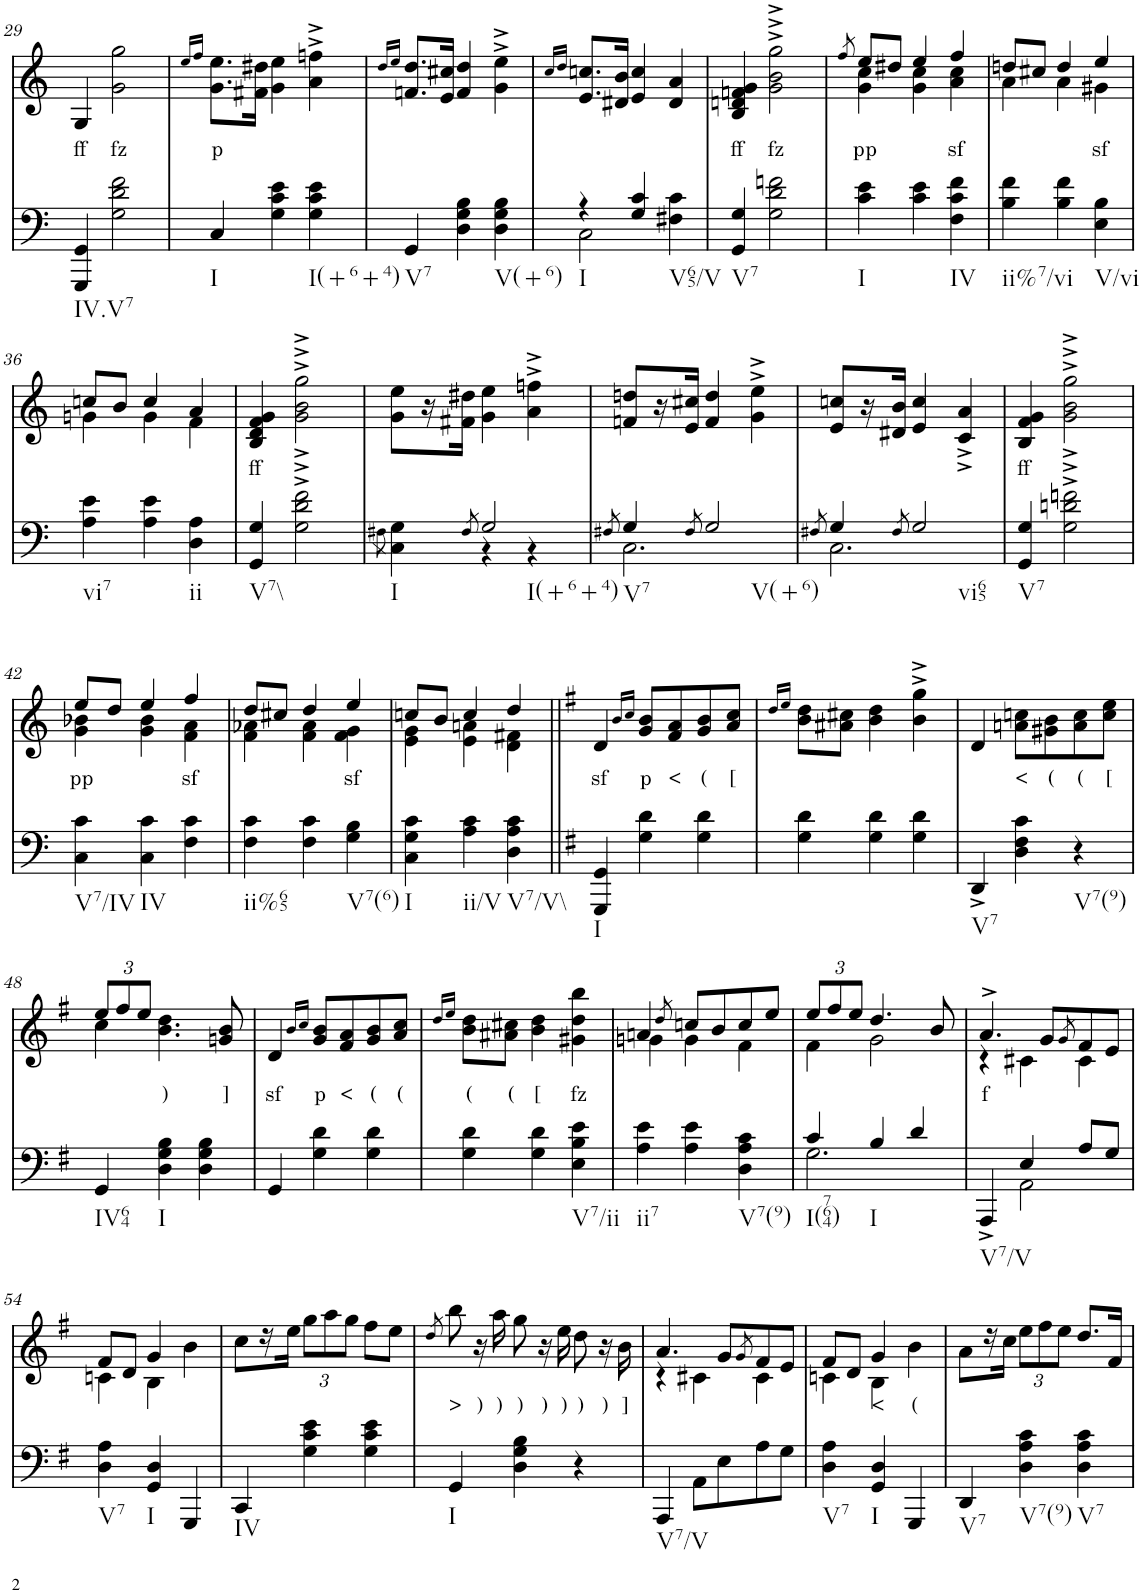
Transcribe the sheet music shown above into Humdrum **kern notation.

**kern	**kern	**text
*part2	*part1	*part1
*staff2	*staff1	*staff1
*I"Piano	*I"Piano	*
*I'Pno	*I'Pno	*
!!LO:PB:g=z
*clefF4	*clefG2	*
*k[]	*k[]	*
*M3/4	*M3/4	*
=29	=29	=29
!LO:TX:b:t=IV.V7	!	!
!	!	!LO:LY:b
4GGG/ 4GG/	4G/	ff
!	!	!LO:LY:b
2G\ 2d\ 2f\	2g\ 2gg\	fz
=30	=30	=30
.	16qee/LL	.
.	16qff/JJ	.
!LO:TX:b:t=I	!	!
!	!	!LO:LY:b
4C/	8.g\ 8.ee\L	p
.	16f#X\ 16dd#X\Jk	.
4G\ 4c\ 4e\	4g\ 4ee\	.
!LO:TX:b:t=I(+6+4)	!	!
4G\ 4c\ 4e\	4a\^ 4ffn\^	.
=31	=31	=31
.	16qdd/LL	.
.	16qee/JJ	.
!LO:TX:b:t=V7	!	!
4GG/	8.fn/ 8.dd/L	.
.	16e/ 16cc#X/Jk	.
4D\ 4G\ 4B\	4f/ 4dd/	.
!LO:TX:b:t=V(+6)	!	!
4D\ 4G\ 4B\	4g\^ 4ee\^	.
=32	=32	=32
.	16qcc/LL	.
.	16qdd/JJ	.
*^	*	*
!LO:TX:b:t=I	!	!	!
4r	2C\	8.e/ 8.ccn/L	.
.	.	16d#X/ 16b/Jk	.
4G/ 4c/	.	4e/ 4cc/	.
!LO:TX:b:t=V65/V	!	!	!
4F#X\ 4c\	4ryy	4d#/ 4a/	.
=33	=33	=33	=33
!LO:TX:b:t=V7	!	!	!
!	!	!	!LO:LY:b
*v	*v	*	*
4GG/ 4G/	4B/ 4dn/ 4fn/ 4g/	ff
!	!	!LO:LY:b
2G\ 2d\ 2fn\	2g\^ 2b\^ 2gg\^	fz
=34	=34	=34
.	8qff/	.
*	*^	*
!LO:TX:b:t=I	!	!	!
!	!	!	!LO:LY:b
4c\ 4e\	8ee/L	4g\ 4cc\	pp
.	8dd#X/J	.	.
4c\ 4e\	4ee/	4g\ 4cc\	.
!LO:TX:b:t=IV	!	!	!
!	!	!	!LO:LY:b
4F\ 4c\ 4f\	4ff/	4a\ 4cc\	sf
=35	=35	=35	=35
!LO:TX:b:t=ii%7/vi	!	!	!
4B\ 4f\	8ddn/L	4a\	.
.	8cc#X/J	.	.
4B\ 4f\	4dd/	4a\	.
!LO:TX:b:t=V/vi	!	!	!
!	!	!	!LO:LY:b
4E\ 4B\	4ee/	4g#X\	sf
!!LO:LB:g=z	!!
=36	=36	=36	=36
!LO:TX:b:t=vi7	!	!	!
4A\ 4e\	8ccn/L	4gn\	.
.	8b/J	.	.
4A\ 4e\	4cc/	4g\	.
!LO:TX:b:t=ii	!	!	!
4D\ 4A\	4a/	4f\	.
=37	=37	=37	=37
!LO:TX:b:t=V7\\	!	!	!
!	!	!	!LO:LY:b
*	*v	*v	*
4GG/ 4G/	4B/ 4d/ 4f/ 4g/	ff
2G\^ 2d\^ 2f\^	2g\^ 2b\^ 2gg\^	.
=38	=38	=38
*^	*	*
.	8qF#X\	.	.
!LO:TX:b:t=I	!	!	!
4ryy	4C\ 4G\	8g\ 8ee\L	.
.	.	16r	.
.	.	16f#X\ 16dd#X\JJ	.
8qF#/	.	.	.
!LO:TX:b:t=I(+6+4)	!	!	!
2G/	4r	4g\ 4ee\	.
.	4r	4a\^ 4ffn\^	.
=39	=39	=39	=39
8qF#X/	.	.	.
!LO:TX:b:t=V7	!	!	!
4G/	2.C\	8fn/ 8ddn/L	.
.	.	16r	.
.	.	16e/ 16cc#X/JJ	.
8qF#/	.	.	.
!LO:TX:b:t=V(+6)	!	!	!
2G/	.	4f/ 4dd/	.
.	.	4g\^ 4ee\^	.
=40	=40	=40	=40
8qF#X/	.	.	.
4G/	2.C\	8e/ 8ccn/L	.
.	.	16r	.
.	.	16d#X/ 16b/JJ	.
8qF#/	.	.	.
!LO:TX:b:t=vi65	!	!	!
2G/	.	4e/ 4cc/	.
.	.	4c/^ 4a/^	.
*v	*v	*	*
=41	=41	=41
!LO:TX:b:t=V7	!	!
!	!	!LO:LY:b
4GG/ 4G/	4B/ 4f/ 4g/	ff
2G\^ 2dn\^ 2fn\^	2g\^ 2b\^ 2gg\^	.
!!LO:LB:g=z
=42	=42	=42
*	*^	*
!LO:TX:b:t=V7/IV	!	!	!
!	!	!	!LO:LY:b
4C\ 4c\	8ee/L	4g\ 4b-X\	pp
.	8dd/J	.	.
!LO:TX:b:t=IV	!	!	!
4C\ 4c\	4ee/	4g\ 4b-\	.
!	!	!	!LO:LY:b
4F\ 4c\	4ff/	4f\ 4a\	sf
=43	=43	=43	=43
!LO:TX:b:t=ii%65	!	!	!
4F\ 4c\	8dd/L	4f\ 4a-X\	.
.	8cc#X/J	.	.
4F\ 4c\	4dd/	4f\ 4a-\	.
!LO:TX:b:t=V7(6)	!	!	!
!	!	!	!LO:LY:b
4G\ 4B\	4ee/	4f\ 4g\	sf
=44	=44	=44	=44
!LO:TX:b:t=I	!	!	!
4C\ 4G\ 4c\	8ccn/L	4e\ 4g\	.
.	8b/J	.	.
!LO:TX:b:t=ii/V	!	!	!
4A\ 4c\	4cc/	4e\ 4an\	.
!LO:TX:b:t=V7/V\\	!	!	!
4D\ 4A\ 4c\	4dd/	4d\ 4f#X\	.
*	*v	*v	*
=45||	=45||	=45||
*k[f#]	*k[f#]	*
*	*^	*
!LO:TX:b:t=I	!	!	!
!	!	!	!LO:LY:b
*	*v	*v	*
4GGG/ 4GG/	4d/	sf
.	16qb/LL	.
.	16qcc/JJ	.
!	!	!LO:LY:b
4G\ 4d\	8g/ 8b/L	p
!	!	!LO:LY:b
.	8f#/ 8a/	<
!	!	!LO:LY:b
4G\ 4d\	8g/ 8b/	(
!	!	!LO:LY:b
.	8a/ 8cc/J	[
=46	=46	=46
.	16qdd/LL	.
.	16qee/JJ	.
4G\ 4d\	8b\ 8dd\L	.
.	8a#X\ 8cc#X\J	.
4G\ 4d\	4b\ 4dd\	.
4G\ 4d\	4b\^ 4gg\^	.
=47	=47	=47
!LO:TX:b:t=V7	!	!
4DD^/	4d/	.
!	!	!LO:LY:b
4D\ 4F#\ 4c\	8an\ 8ccn\L	<
!	!	!LO:LY:b
.	8g#X\ 8b\	(
!LO:TX:b:t=V7(9)	!	!
!	!	!LO:LY:b
4r	8a\ 8cc\	(
!	!	!LO:LY:b
.	8cc\ 8ee\J	[
!!LO:LB:g=z
=48	=48	=48
*	*Xbrackettup	*
*	*^	*
!LO:TX:b:t=IV64	!	!	!
4GG/	12ee/L	4cc\	.
.	12ff#/	.	.
.	12ee/J	.	.
!LO:TX:b:t=I	!	!	!
!	!	!	!LO:LY:b
4D\ 4G\ 4B\	2ryy	4.b\ 4.dd\	)
4D\ 4G\ 4B\	.	.	.
!	!	!	!LO:LY:b
.	.	8gn/ 8b/	]
=49	=49	=49	=49
!	!	!	!LO:LY:b
*	*v	*v	*
4GG/	4d/	sf
.	16qb/LL	.
.	16qcc/JJ	.
!	!	!LO:LY:b
4G\ 4d\	8g/ 8b/L	p
!	!	!LO:LY:b
.	8f#/ 8a/	<
!	!	!LO:LY:b
4G\ 4d\	8g/ 8b/	(
!	!	!LO:LY:b
.	8a/ 8cc/J	(
=50	=50	=50
.	16qdd/LL	.
.	16qee/JJ	.
!	!	!LO:LY:b
4G\ 4d\	8b\ 8dd\L	(
!	!	!LO:LY:b
.	8a#X\ 8cc#X\J	(
!	!	!LO:LY:b
4G\ 4d\	4b\ 4dd\	[
!LO:TX:b:t=V7/ii	!	!
!	!	!LO:LY:b
4E\ 4B\ 4e\	4g#X\ 4dd\ 4bb\	fz
=51	=51	=51
*	*^	*
!LO:TX:b:t=ii7	!	!	!
4A\ 4e\	4an/	4gn\	.
.	8qdd/	.	.
4A\ 4e\	8ccn/L	4g\	.
.	8b/	.	.
!LO:TX:b:t=V7(9)	!	!	!
4D\ 4A\ 4c\	8cc/	4f#\	.
.	8ee/J	.	.
=52	=52	=52	=52
*^	*	*	*
!LO:TX:b:t=I(764)	!	!	!	!
4c/	2.G\	12ee/L	4f#\	.
.	.	12ff#/	.	.
.	.	12ee/J	.	.
!LO:TX:b:t=I	!	!	!	!
4B/	.	4.dd/	2g\	.
4d/	.	.	.	.
.	.	8b/	.	.
=53	=53	=53	=53	=53
!LO:TX:b:t=V7/V	!	!	!	!
!	!	!	!	!LO:LY:b
4AAA^/	4ryy	4.a^/	4r	f
4E/	2AA\	.	4c#X\	.
.	.	8g/L	.	.
.	.	8qg/	.	.
8A/L	.	8f#/	4c#\	.
8G/J	.	8e/J	.	.
*v	*v	*	*	*
!!LO:LB:g=z	!!
=54	=54	=54	=54
!LO:TX:b:t=V7	!	!	!
4D\ 4A\	8f#/L	4cn\	.
.	8d/J	.	.
!LO:TX:b:t=I	!	!	!
4GG/ 4D/	4g/	4B\	.
4GGG/	4ryy	4b\	.
=55	=55	=55	=55
!LO:TX:b:t=IV	!	!	!
*	*v	*v	*
4CC/	8cc\L	.
.	16r	.
.	16ee\JJ	.
4G\ 4c\ 4e\	12gg\L	.
.	12aa\	.
.	12gg\J	.
4G\ 4c\ 4e\	8ff#\L	.
.	8ee\J	.
=56	=56	=56
.	8qdd/	.
!LO:TX:b:t=I	!	!
!	!	!LO:LY:b
4GG/	8bb\	>
!	!	!LO:LY:b
.	16r	)
!	!	!LO:LY:b
.	16aa\	)
!	!	!LO:LY:b
4D\ 4G\ 4B\	8gg\	)
!	!	!LO:LY:b
.	16r	)
!	!	!LO:LY:b
.	16ee\	)
!	!	!LO:LY:b
4r	8dd\	)
!	!	!LO:LY:b
.	16r	)
!	!	!LO:LY:b
.	16b\	]
=57	=57	=57
*	*^	*
!LO:TX:b:t=V7/V	!	!	!
4AAA/	4.a/	4r	.
8AA\L	.	4c#X\	.
8E\	8g/L	.	.
.	8qg/	.	.
8A\	8f#/	4c#\	.
8G\J	8e/J	.	.
=58	=58	=58	=58
!LO:TX:b:t=V7	!	!	!
4D\ 4A\	8f#/L	4cn\	.
.	8d/J	.	.
!LO:TX:b:t=I	!	!	!
!	!	!	!LO:LY:b
4GG/ 4D/	4g/	4B\	<
!	!	!	!LO:LY:b
4GGG/	4ryy	4b\	(
=59	=59	=59	=59
!LO:TX:b:t=V7	!	!	!
*	*v	*v	*
4DD/	8a\L	.
.	16r	.
.	16cc\JJ	.
!LO:TX:b:t=V7(9)	!	!
4D\ 4A\ 4c\	12ee\L	.
.	12ff#\	.
.	12ee\J	.
!LO:TX:b:t=V7	!	!
4D\ 4A\ 4c\	8.dd/L	.
.	16f#/Jk	.
=	=	=
*-	*-	*-
